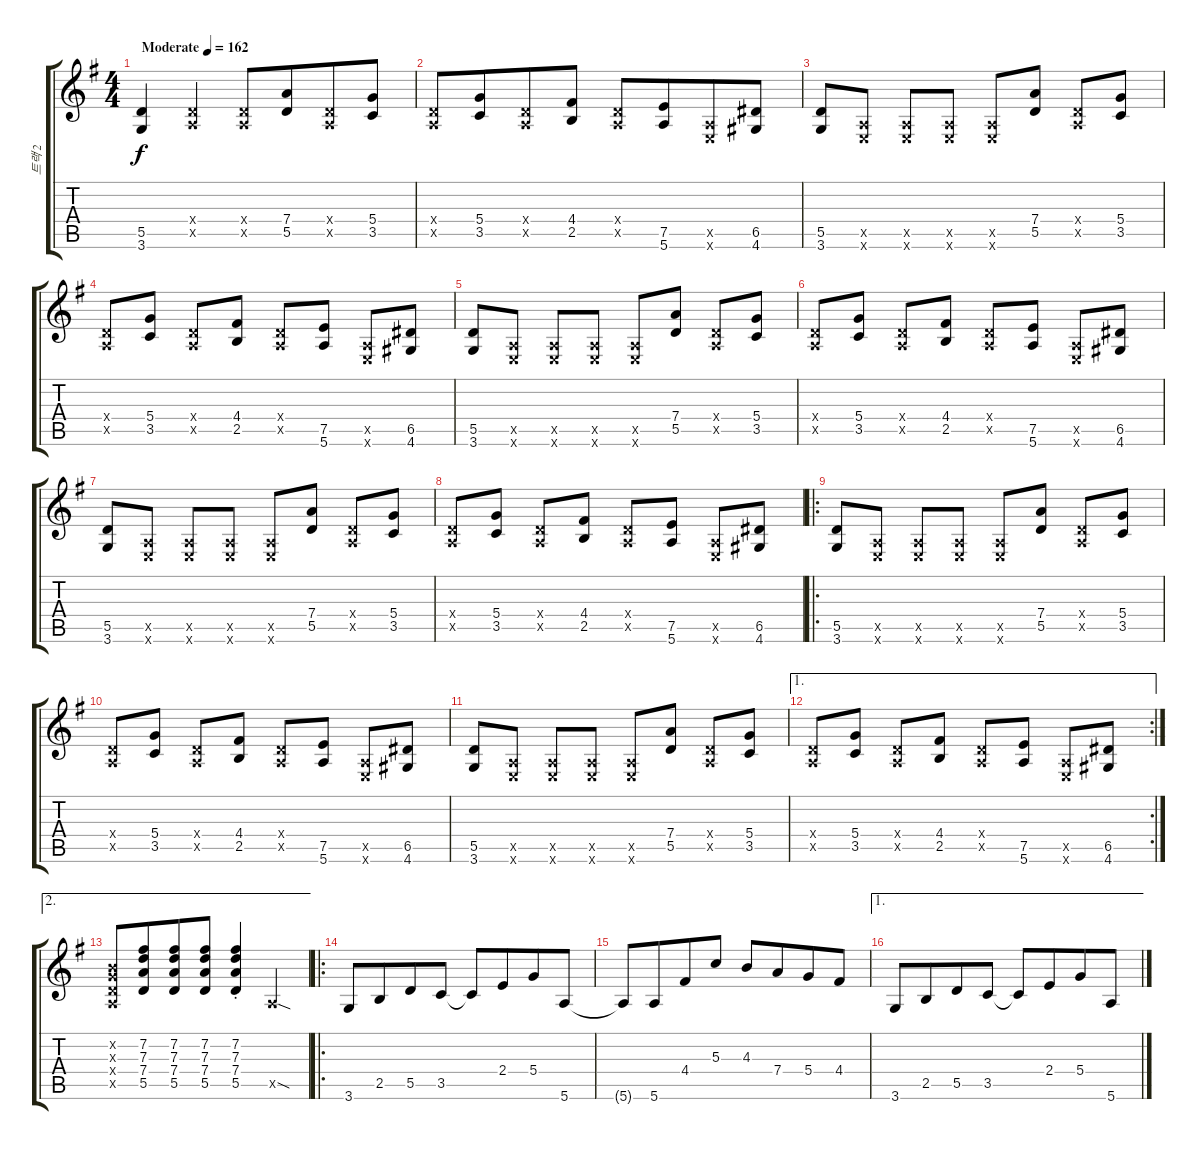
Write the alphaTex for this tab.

\track ("트랙 2" "트랙 2") {instrument acousticguitarsteel}
\staff {score tabs}
\tuning (E4 B3 G3 D3 A2 E2) {hide}
\ts (4 4)
\tempo (162 "Moderate")
\clef g2
\ks g
(5.5 3.6).4{dy f instrument acousticguitarsteel} (0.4{x} 0.5{x}).4 (0.4{x} 0.5{x}).8 (7.4 5.5).8{beam merge} (0.4{x} 0.5{x}).8 (5.4 3.5).8 |
(0.4{x} 0.5{x}).8 (5.4 3.5).8{beam merge} (0.4{x} 0.5{x}).8 (4.4 2.5).8 (0.4{x} 0.5{x}).8 (7.5 5.6).8{beam merge} (0.5{x} 0.6{x}).8 (6.5 4.6).8 |
(5.5 3.6).8 (0.5{x} 0.6{x}).8 (0.5{x} 0.6{x}).8 (0.5{x} 0.6{x}).8 (0.5{x} 0.6{x}).8 (7.4 5.5).8 (0.4{x} 0.5{x}).8 (5.4 3.5).8 |
(0.4{x} 0.5{x}).8 (5.4 3.5).8 (0.4{x} 0.5{x}).8 (4.4 2.5).8 (0.4{x} 0.5{x}).8 (7.5 5.6).8 (0.5{x} 0.6{x}).8 (6.5 4.6).8 |
(5.5 3.6).8 (0.5{x} 0.6{x}).8 (0.5{x} 0.6{x}).8 (0.5{x} 0.6{x}).8 (0.5{x} 0.6{x}).8 (7.4 5.5).8 (0.4{x} 0.5{x}).8 (5.4 3.5).8 |
(0.4{x} 0.5{x}).8 (5.4 3.5).8 (0.4{x} 0.5{x}).8 (4.4 2.5).8 (0.4{x} 0.5{x}).8 (7.5 5.6).8 (0.5{x} 0.6{x}).8 (6.5 4.6).8 |
(5.5 3.6).8 (0.5{x} 0.6{x}).8 (0.5{x} 0.6{x}).8 (0.5{x} 0.6{x}).8 (0.5{x} 0.6{x}).8 (7.4 5.5).8 (0.4{x} 0.5{x}).8 (5.4 3.5).8 |
(0.4{x} 0.5{x}).8 (5.4 3.5).8 (0.4{x} 0.5{x}).8 (4.4 2.5).8 (0.4{x} 0.5{x}).8 (7.5 5.6).8 (0.5{x} 0.6{x}).8 (6.5 4.6).8 |
\ro
(5.5 3.6).8 (0.5{x} 0.6{x}).8 (0.5{x} 0.6{x}).8 (0.5{x} 0.6{x}).8 (0.5{x} 0.6{x}).8 (7.4 5.5).8 (0.4{x} 0.5{x}).8 (5.4 3.5).8 |
(0.4{x} 0.5{x}).8 (5.4 3.5).8 (0.4{x} 0.5{x}).8 (4.4 2.5).8 (0.4{x} 0.5{x}).8 (7.5 5.6).8 (0.5{x} 0.6{x}).8 (6.5 4.6).8 |
(5.5 3.6).8 (0.5{x} 0.6{x}).8 (0.5{x} 0.6{x}).8 (0.5{x} 0.6{x}).8 (0.5{x} 0.6{x}).8 (7.4 5.5).8 (0.4{x} 0.5{x}).8 (5.4 3.5).8 |
\ae 1
\rc 2
(0.4{x} 0.5{x}).8 (5.4 3.5).8 (0.4{x} 0.5{x}).8 (4.4 2.5).8 (0.4{x} 0.5{x}).8 (7.5 5.6).8 (0.5{x} 0.6{x}).8 (6.5 4.6).8 |
\ae 2
(0.2{x} 0.3{x} 0.4{x} 0.5{x}).8 (7.2 7.3 7.4 5.5).8{beam merge} (7.2 7.3 7.4 5.5).8 (7.2 7.3 7.4 5.5).8 (7.2 7.3 7.4 5.5{st}).4 0.5{sod x}.4 |
\ro
3.6.8 2.5.8{beam merge} 5.5.8 3.5.8 3.5{t}.8 2.4.8{beam merge} 5.4.8 5.6.8 |
5.6{t}.8 5.6.8{beam merge} 4.4.8 5.3.8 4.3.8 7.4.8{beam merge} 5.4.8 4.4.8 |
\ae 1
3.6.8 2.5.8{beam merge} 5.5.8 3.5.8 3.5{t}.8 2.4.8{beam merge} 5.4.8 5.6.8
